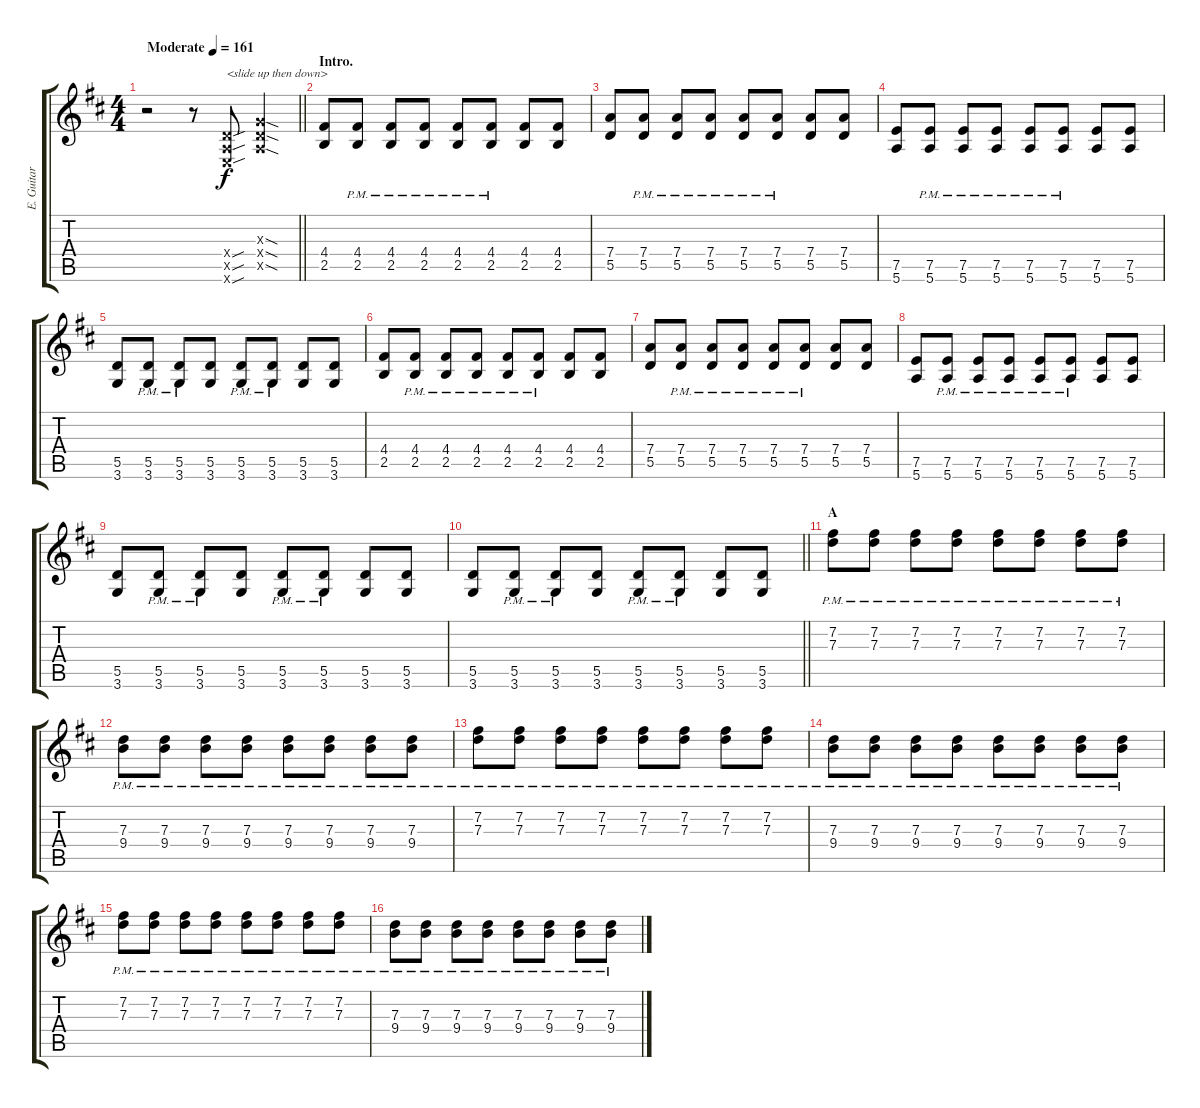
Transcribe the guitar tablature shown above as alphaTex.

\track ("E. Guitar III" "E. Guitar ") {instrument overdrivenguitar}
\staff {score tabs}
\tuning (E4 B3 G3 D3 A2 E2) {hide}
\ts (4 4)
\tempo (161 "Moderate")
\clef g2
\barLineRight lightlight
\ks d
r.2{dy f instrument overdrivenguitar} r.8 (0.4{sou x} 0.5{sou x} 0.6{sou x}).8{txt "<slide up then down>"} (0.3{sod x} 0.4{sod x} 0.5{sod x}).4 |
\section ("" "Intro.")
(4.4 2.5).8 (4.4{pm} 2.5{pm}).8 (4.4{pm} 2.5{pm}).8 (4.4{pm} 2.5{pm}).8 (4.4{pm} 2.5{pm}).8 (4.4{pm} 2.5{pm}).8 (4.4 2.5).8 (4.4 2.5).8 |
(7.4 5.5).8 (7.4{pm} 5.5{pm}).8 (7.4{pm} 5.5{pm}).8 (7.4{pm} 5.5{pm}).8 (7.4{pm} 5.5{pm}).8 (7.4{pm} 5.5{pm}).8 (7.4 5.5).8 (7.4 5.5).8 |
(7.5 5.6).8 (7.5{pm} 5.6{pm}).8 (7.5{pm} 5.6{pm}).8 (7.5{pm} 5.6{pm}).8 (7.5{pm} 5.6{pm}).8 (7.5{pm} 5.6{pm}).8 (7.5 5.6).8 (7.5 5.6).8 |
(5.5 3.6).8 (5.5{pm} 3.6{pm}).8 (5.5{pm} 3.6{pm}).8 (5.5 3.6).8 (5.5{pm} 3.6{pm}).8 (5.5{pm} 3.6{pm}).8 (5.5 3.6).8 (5.5 3.6).8 |
(4.4 2.5).8 (4.4{pm} 2.5{pm}).8 (4.4{pm} 2.5{pm}).8 (4.4{pm} 2.5{pm}).8 (4.4{pm} 2.5{pm}).8 (4.4{pm} 2.5{pm}).8 (4.4 2.5).8 (4.4 2.5).8 |
(7.4 5.5).8 (7.4{pm} 5.5{pm}).8 (7.4{pm} 5.5{pm}).8 (7.4{pm} 5.5{pm}).8 (7.4{pm} 5.5{pm}).8 (7.4{pm} 5.5{pm}).8 (7.4 5.5).8 (7.4 5.5).8 |
(7.5 5.6).8 (7.5{pm} 5.6{pm}).8 (7.5{pm} 5.6{pm}).8 (7.5{pm} 5.6{pm}).8 (7.5{pm} 5.6{pm}).8 (7.5{pm} 5.6{pm}).8 (7.5 5.6).8 (7.5 5.6).8 |
(5.5 3.6).8 (5.5{pm} 3.6{pm}).8 (5.5{pm} 3.6{pm}).8 (5.5 3.6).8 (5.5{pm} 3.6{pm}).8 (5.5{pm} 3.6{pm}).8 (5.5 3.6).8 (5.5 3.6).8 |
\barLineRight lightlight
(5.5 3.6).8 (5.5{pm} 3.6{pm}).8 (5.5{pm} 3.6{pm}).8 (5.5 3.6).8 (5.5{pm} 3.6{pm}).8 (5.5{pm} 3.6{pm}).8 (5.5 3.6).8 (5.5 3.6).8 |
\section ("" "A")
(7.2{pm} 7.3{pm}).8 (7.2{pm} 7.3{pm}).8 (7.2{pm} 7.3{pm}).8 (7.2{pm} 7.3{pm}).8 (7.2{pm} 7.3{pm}).8 (7.2{pm} 7.3{pm}).8 (7.2{pm} 7.3{pm}).8 (7.2{pm} 7.3{pm}).8 |
(7.3{pm} 9.4{pm}).8 (7.3{pm} 9.4{pm}).8 (7.3{pm} 9.4{pm}).8 (7.3{pm} 9.4{pm}).8 (7.3{pm} 9.4{pm}).8 (7.3{pm} 9.4{pm}).8 (7.3{pm} 9.4{pm}).8 (7.3{pm} 9.4{pm}).8 |
(7.2{pm} 7.3{pm}).8 (7.2{pm} 7.3{pm}).8 (7.2{pm} 7.3{pm}).8 (7.2{pm} 7.3{pm}).8 (7.2{pm} 7.3{pm}).8 (7.2{pm} 7.3{pm}).8 (7.2{pm} 7.3{pm}).8 (7.2{pm} 7.3{pm}).8 |
(7.3{pm} 9.4{pm}).8 (7.3{pm} 9.4{pm}).8 (7.3{pm} 9.4{pm}).8 (7.3{pm} 9.4{pm}).8 (7.3{pm} 9.4{pm}).8 (7.3{pm} 9.4{pm}).8 (7.3{pm} 9.4{pm}).8 (7.3{pm} 9.4{pm}).8 |
(7.2{pm} 7.3{pm}).8 (7.2{pm} 7.3{pm}).8 (7.2{pm} 7.3{pm}).8 (7.2{pm} 7.3{pm}).8 (7.2{pm} 7.3{pm}).8 (7.2{pm} 7.3{pm}).8 (7.2{pm} 7.3{pm}).8 (7.2{pm} 7.3{pm}).8 |
(7.3{pm} 9.4{pm}).8 (7.3{pm} 9.4{pm}).8 (7.3{pm} 9.4{pm}).8 (7.3{pm} 9.4{pm}).8 (7.3{pm} 9.4{pm}).8 (7.3{pm} 9.4{pm}).8 (7.3{pm} 9.4{pm}).8 (7.3{pm} 9.4{pm}).8
